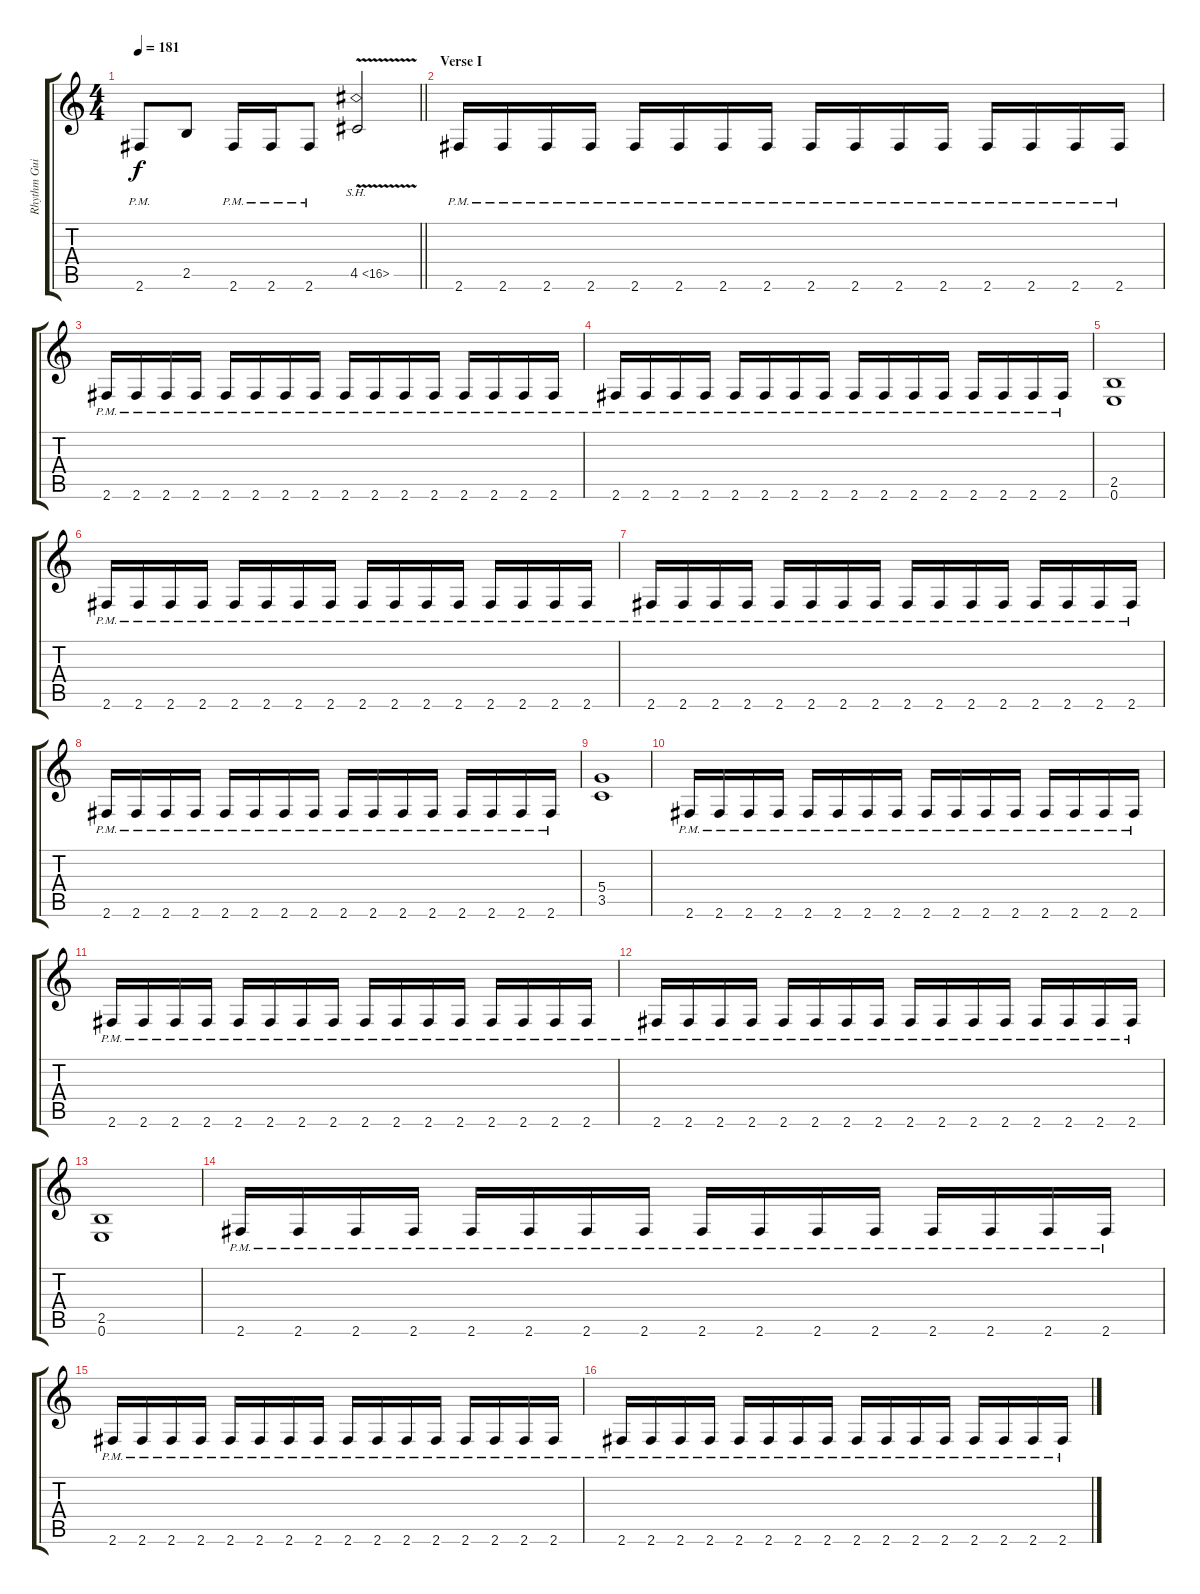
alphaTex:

\track ("Rhythm Guitar II" "Rhythm Gui") {instrument overdrivenguitar}
\staff {score tabs}
\tuning (E4 B3 G3 D3 A2 E2) {hide}
\ts (4 4)
\tempo 181
\clef g2
\barLineRight lightlight
\ks c
2.6{pm}.8{dy f} 2.5.8 2.6{pm}.16 2.6{pm}.16 2.6{pm}.8 4.5{sh 12 v}.2 |
\section ("" "Verse I")
2.6{pm}.16 2.6{pm}.16 2.6{pm}.16 2.6{pm}.16 2.6{pm}.16 2.6{pm}.16 2.6{pm}.16 2.6{pm}.16 2.6{pm}.16 2.6{pm}.16 2.6{pm}.16 2.6{pm}.16 2.6{pm}.16 2.6{pm}.16 2.6{pm}.16 2.6{pm}.16 |
2.6{pm}.16 2.6{pm}.16 2.6{pm}.16 2.6{pm}.16 2.6{pm}.16 2.6{pm}.16 2.6{pm}.16 2.6{pm}.16 2.6{pm}.16 2.6{pm}.16 2.6{pm}.16 2.6{pm}.16 2.6{pm}.16 2.6{pm}.16 2.6{pm}.16 2.6{pm}.16 |
2.6{pm}.16 2.6{pm}.16 2.6{pm}.16 2.6{pm}.16 2.6{pm}.16 2.6{pm}.16 2.6{pm}.16 2.6{pm}.16 2.6{pm}.16 2.6{pm}.16 2.6{pm}.16 2.6{pm}.16 2.6{pm}.16 2.6{pm}.16 2.6{pm}.16 2.6{pm}.16 |
(2.5 0.6).1 |
2.6{pm}.16 2.6{pm}.16 2.6{pm}.16 2.6{pm}.16 2.6{pm}.16 2.6{pm}.16 2.6{pm}.16 2.6{pm}.16 2.6{pm}.16 2.6{pm}.16 2.6{pm}.16 2.6{pm}.16 2.6{pm}.16 2.6{pm}.16 2.6{pm}.16 2.6{pm}.16 |
2.6{pm}.16 2.6{pm}.16 2.6{pm}.16 2.6{pm}.16 2.6{pm}.16 2.6{pm}.16 2.6{pm}.16 2.6{pm}.16 2.6{pm}.16 2.6{pm}.16 2.6{pm}.16 2.6{pm}.16 2.6{pm}.16 2.6{pm}.16 2.6{pm}.16 2.6{pm}.16 |
2.6{pm}.16 2.6{pm}.16 2.6{pm}.16 2.6{pm}.16 2.6{pm}.16 2.6{pm}.16 2.6{pm}.16 2.6{pm}.16 2.6{pm}.16 2.6{pm}.16 2.6{pm}.16 2.6{pm}.16 2.6{pm}.16 2.6{pm}.16 2.6{pm}.16 2.6{pm}.16 |
(5.4 3.5).1 |
2.6{pm}.16 2.6{pm}.16 2.6{pm}.16 2.6{pm}.16 2.6{pm}.16 2.6{pm}.16 2.6{pm}.16 2.6{pm}.16 2.6{pm}.16 2.6{pm}.16 2.6{pm}.16 2.6{pm}.16 2.6{pm}.16 2.6{pm}.16 2.6{pm}.16 2.6{pm}.16 |
2.6{pm}.16 2.6{pm}.16 2.6{pm}.16 2.6{pm}.16 2.6{pm}.16 2.6{pm}.16 2.6{pm}.16 2.6{pm}.16 2.6{pm}.16 2.6{pm}.16 2.6{pm}.16 2.6{pm}.16 2.6{pm}.16 2.6{pm}.16 2.6{pm}.16 2.6{pm}.16 |
2.6{pm}.16 2.6{pm}.16 2.6{pm}.16 2.6{pm}.16 2.6{pm}.16 2.6{pm}.16 2.6{pm}.16 2.6{pm}.16 2.6{pm}.16 2.6{pm}.16 2.6{pm}.16 2.6{pm}.16 2.6{pm}.16 2.6{pm}.16 2.6{pm}.16 2.6{pm}.16 |
(2.5 0.6).1 |
2.6{pm}.16 2.6{pm}.16 2.6{pm}.16 2.6{pm}.16 2.6{pm}.16 2.6{pm}.16 2.6{pm}.16 2.6{pm}.16 2.6{pm}.16 2.6{pm}.16 2.6{pm}.16 2.6{pm}.16 2.6{pm}.16 2.6{pm}.16 2.6{pm}.16 2.6{pm}.16 |
2.6{pm}.16 2.6{pm}.16 2.6{pm}.16 2.6{pm}.16 2.6{pm}.16 2.6{pm}.16 2.6{pm}.16 2.6{pm}.16 2.6{pm}.16 2.6{pm}.16 2.6{pm}.16 2.6{pm}.16 2.6{pm}.16 2.6{pm}.16 2.6{pm}.16 2.6{pm}.16 |
2.6{pm}.16 2.6{pm}.16 2.6{pm}.16 2.6{pm}.16 2.6{pm}.16 2.6{pm}.16 2.6{pm}.16 2.6{pm}.16 2.6{pm}.16 2.6{pm}.16 2.6{pm}.16 2.6{pm}.16 2.6{pm}.16 2.6{pm}.16 2.6{pm}.16 2.6{pm}.16
